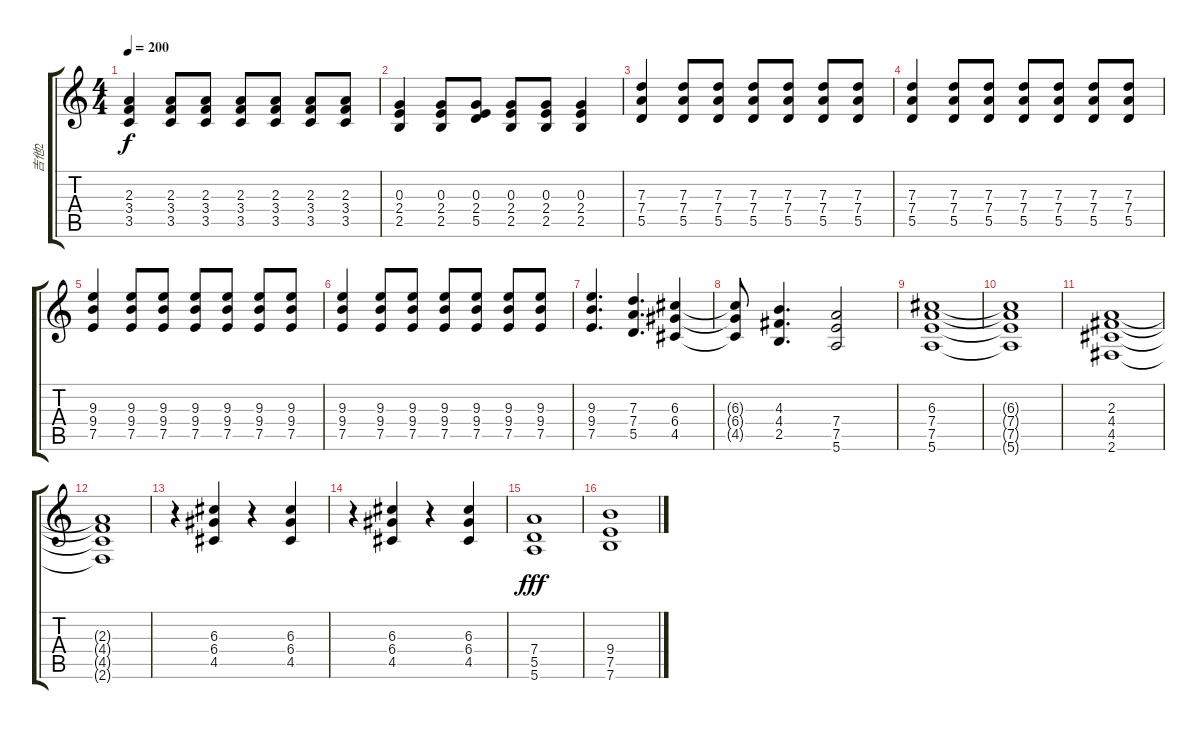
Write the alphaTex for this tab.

\track ("吉他2" "吉他2") {instrument overdrivenguitar}
\staff {score tabs}
\tuning (E4 B3 G3 D3 A2 E2) {hide}
\ts (4 4)
\tempo 200
\clef g2
\ks c
(2.3 3.4 3.5).4{dy f} (2.3 3.4 3.5).8 (2.3 3.4 3.5).8 (2.3 3.4 3.5).8 (2.3 3.4 3.5).8 (2.3 3.4 3.5).8 (2.3 3.4 3.5).8 |
(0.3 2.4 2.5).4 (0.3 2.4 2.5).8 (0.3 2.4 5.5).8 (0.3 2.4 2.5).8 (0.3 2.4 2.5).8 (0.3 2.4 2.5).4 |
(7.3 7.4 5.5).4 (7.3 7.4 5.5).8 (7.3 7.4 5.5).8 (7.3 7.4 5.5).8 (7.3 7.4 5.5).8 (7.3 7.4 5.5).8 (7.3 7.4 5.5).8 |
(7.3 7.4 5.5).4 (7.3 7.4 5.5).8 (7.3 7.4 5.5).8 (7.3 7.4 5.5).8 (7.3 7.4 5.5).8 (7.3 7.4 5.5).8 (7.3 7.4 5.5).8 |
(9.3 9.4 7.5).4 (9.3 9.4 7.5).8 (9.3 9.4 7.5).8 (9.3 9.4 7.5).8 (9.3 9.4 7.5).8 (9.3 9.4 7.5).8 (9.3 9.4 7.5).8 |
(9.3 9.4 7.5).4 (9.3 9.4 7.5).8 (9.3 9.4 7.5).8 (9.3 9.4 7.5).8 (9.3 9.4 7.5).8 (9.3 9.4 7.5).8 (9.3 9.4 7.5).8 |
(9.3 9.4 7.5).4{d} (7.3 7.4 5.5).4{d} (6.3 6.4 4.5).4 |
(6.3{t} 6.4{t} 4.5{t}).8 (4.3 4.4 2.5).4{d} (7.4 7.5 5.6).2 |
(6.3 7.4 7.5 5.6).1{balance 13} |
(6.3{t} 7.4{t} 7.5{t} 5.6{t}).1 |
(2.3 4.4 4.5 2.6).1 |
(2.3{t} 4.4{t} 4.5{t} 2.6{t}).1 |
r.4 (6.3 6.4 4.5).4 r.4 (6.3 6.4 4.5).4 |
r.4 (6.3 6.4 4.5).4 r.4 (6.3 6.4 4.5).4 |
(7.4 5.5 5.6).1{dy fff} |
(9.4 7.5 7.6).1
